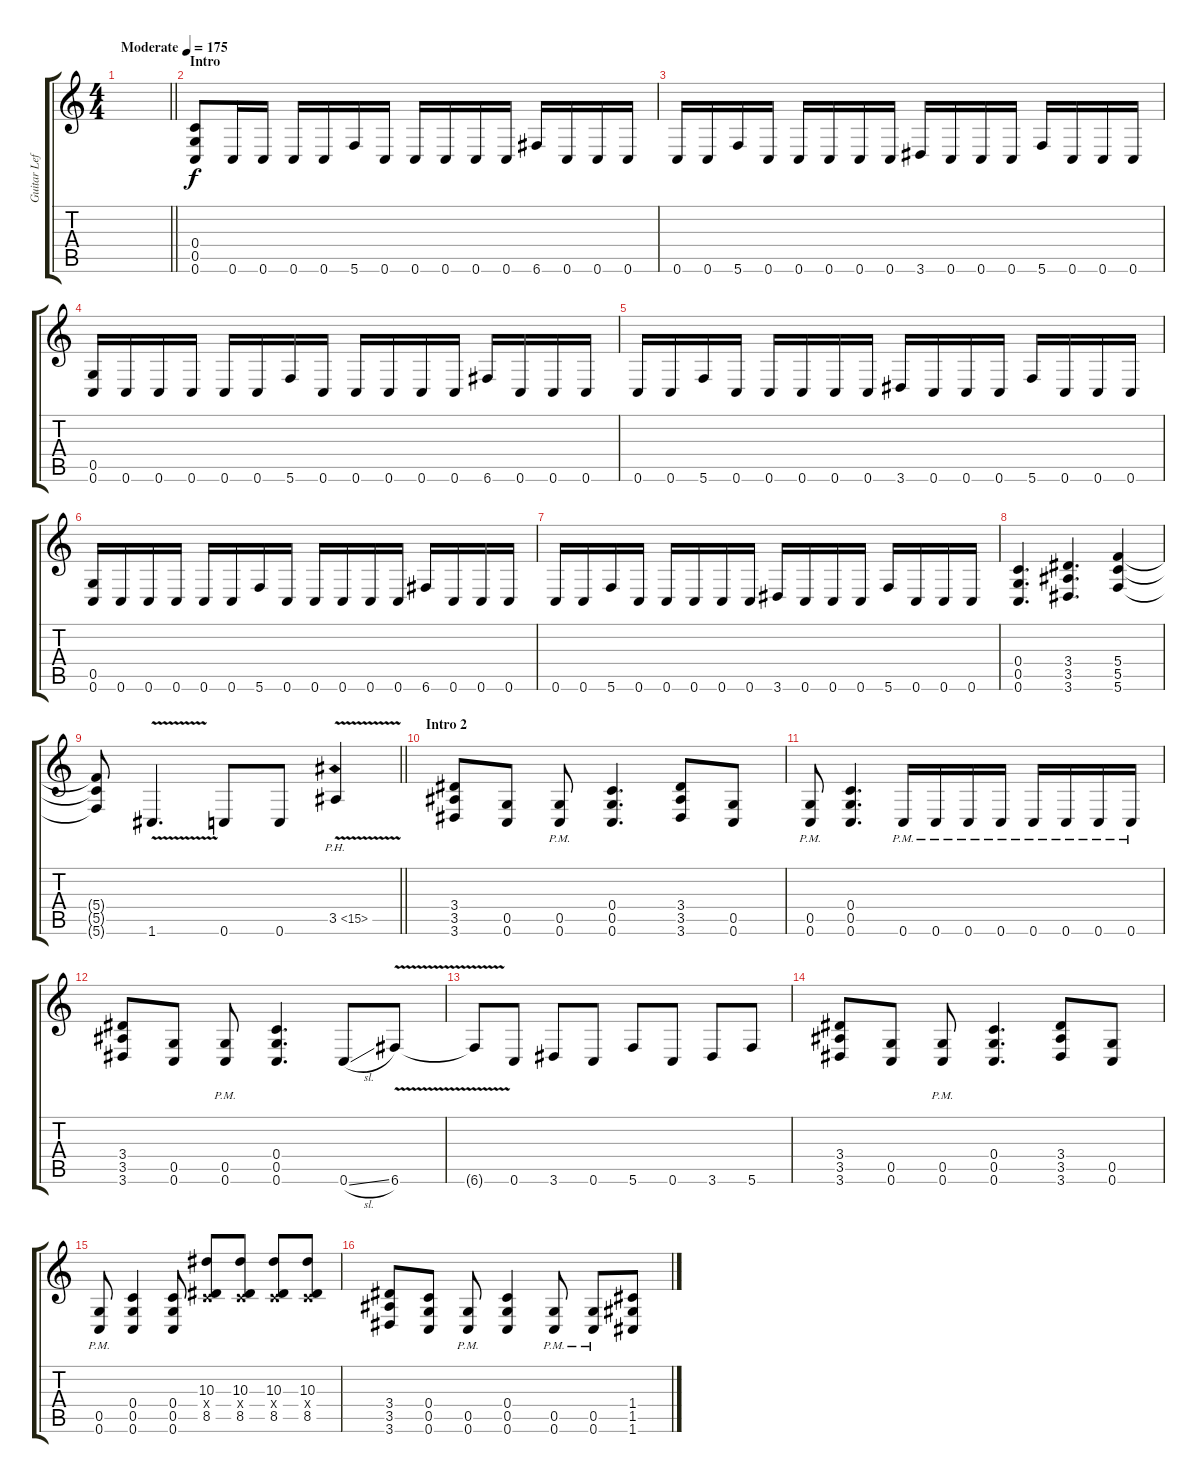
\track ("Guitar Left" "Guitar Lef") {instrument distortionguitar}
\staff {score tabs}
\tuning (D4 A3 F3 C3 G2 C2) {hide}
\ts (4 4)
\tempo (175 "Moderate")
\clef g2
\barLineRight lightlight
\ks c
|
\section ("" "Intro")
(0.4 0.5 0.6).8 0.6.16 0.6.16 0.6.16 0.6.16 5.6.16 0.6.16 0.6.16 0.6.16 0.6.16 0.6.16 6.6.16 0.6.16 0.6.16 0.6.16 |
0.6.16 0.6.16 5.6.16 0.6.16 0.6.16 0.6.16 0.6.16 0.6.16 3.6.16 0.6.16 0.6.16 0.6.16 5.6.16 0.6.16 0.6.16 0.6.16 |
(0.5 0.6).16 0.6.16 0.6.16 0.6.16 0.6.16 0.6.16 5.6.16 0.6.16 0.6.16 0.6.16 0.6.16 0.6.16 6.6.16 0.6.16 0.6.16 0.6.16 |
0.6.16 0.6.16 5.6.16 0.6.16 0.6.16 0.6.16 0.6.16 0.6.16 3.6.16 0.6.16 0.6.16 0.6.16 5.6.16 0.6.16 0.6.16 0.6.16 |
(0.5 0.6).16 0.6.16 0.6.16 0.6.16 0.6.16 0.6.16 5.6.16 0.6.16 0.6.16 0.6.16 0.6.16 0.6.16 6.6.16 0.6.16 0.6.16 0.6.16 |
0.6.16 0.6.16 5.6.16 0.6.16 0.6.16 0.6.16 0.6.16 0.6.16 3.6.16 0.6.16 0.6.16 0.6.16 5.6.16 0.6.16 0.6.16 0.6.16 |
(0.4 0.5 0.6).4{d} (3.4 3.5 3.6).4{d} (5.4 5.5 5.6).4 |
\barLineRight lightlight
(5.4{t} 5.5{t} 5.6{t}).8 1.6{v}.4{d} 0.6.8 0.6.8 3.5{ph 12 v}.4 |
\section ("" "Intro 2")
(3.4 3.5 3.6).8 (0.5 0.6).8 (0.5{pm} 0.6{pm}).8 (0.4 0.5 0.6).4{d} (3.4 3.5 3.6).8 (0.5 0.6).8 |
(0.5{pm} 0.6{pm}).8 (0.4 0.5 0.6).4{d} 0.6{pm}.16 0.6{pm}.16 0.6{pm}.16 0.6{pm}.16 0.6{pm}.16 0.6{pm}.16 0.6{pm}.16 0.6{pm}.16 |
(3.4 3.5 3.6).8 (0.5 0.6).8 (0.5{pm} 0.6{pm}).8 (0.4 0.5 0.6).4{d} 0.6{sl}.8 6.6{v}.8 |
6.6{t}.8 0.6.8 3.6.8 0.6.8 5.6.8 0.6.8 3.6.8 5.6.8 |
(3.4 3.5 3.6).8 (0.5 0.6).8 (0.5{pm} 0.6{pm}).8 (0.4 0.5 0.6).4{d} (3.4 3.5 3.6).8 (0.5 0.6).8 |
(0.5{pm} 0.6{pm}).8 (0.4 0.5 0.6).4 (0.4 0.5 0.6).8 (10.3 0.4{x} 8.5).8 (10.3 0.4{x} 8.5).8 (10.3 0.4{x} 8.5).8 (10.3 0.4{x} 8.5).8 |
(3.4 3.5 3.6).8 (0.4 0.5 0.6).8 (0.5{pm} 0.6{pm}).8 (0.4 0.5 0.6).4 (0.5{pm} 0.6{pm}).8 (0.5{pm} 0.6{pm}).8 (1.4 1.5 1.6).8
